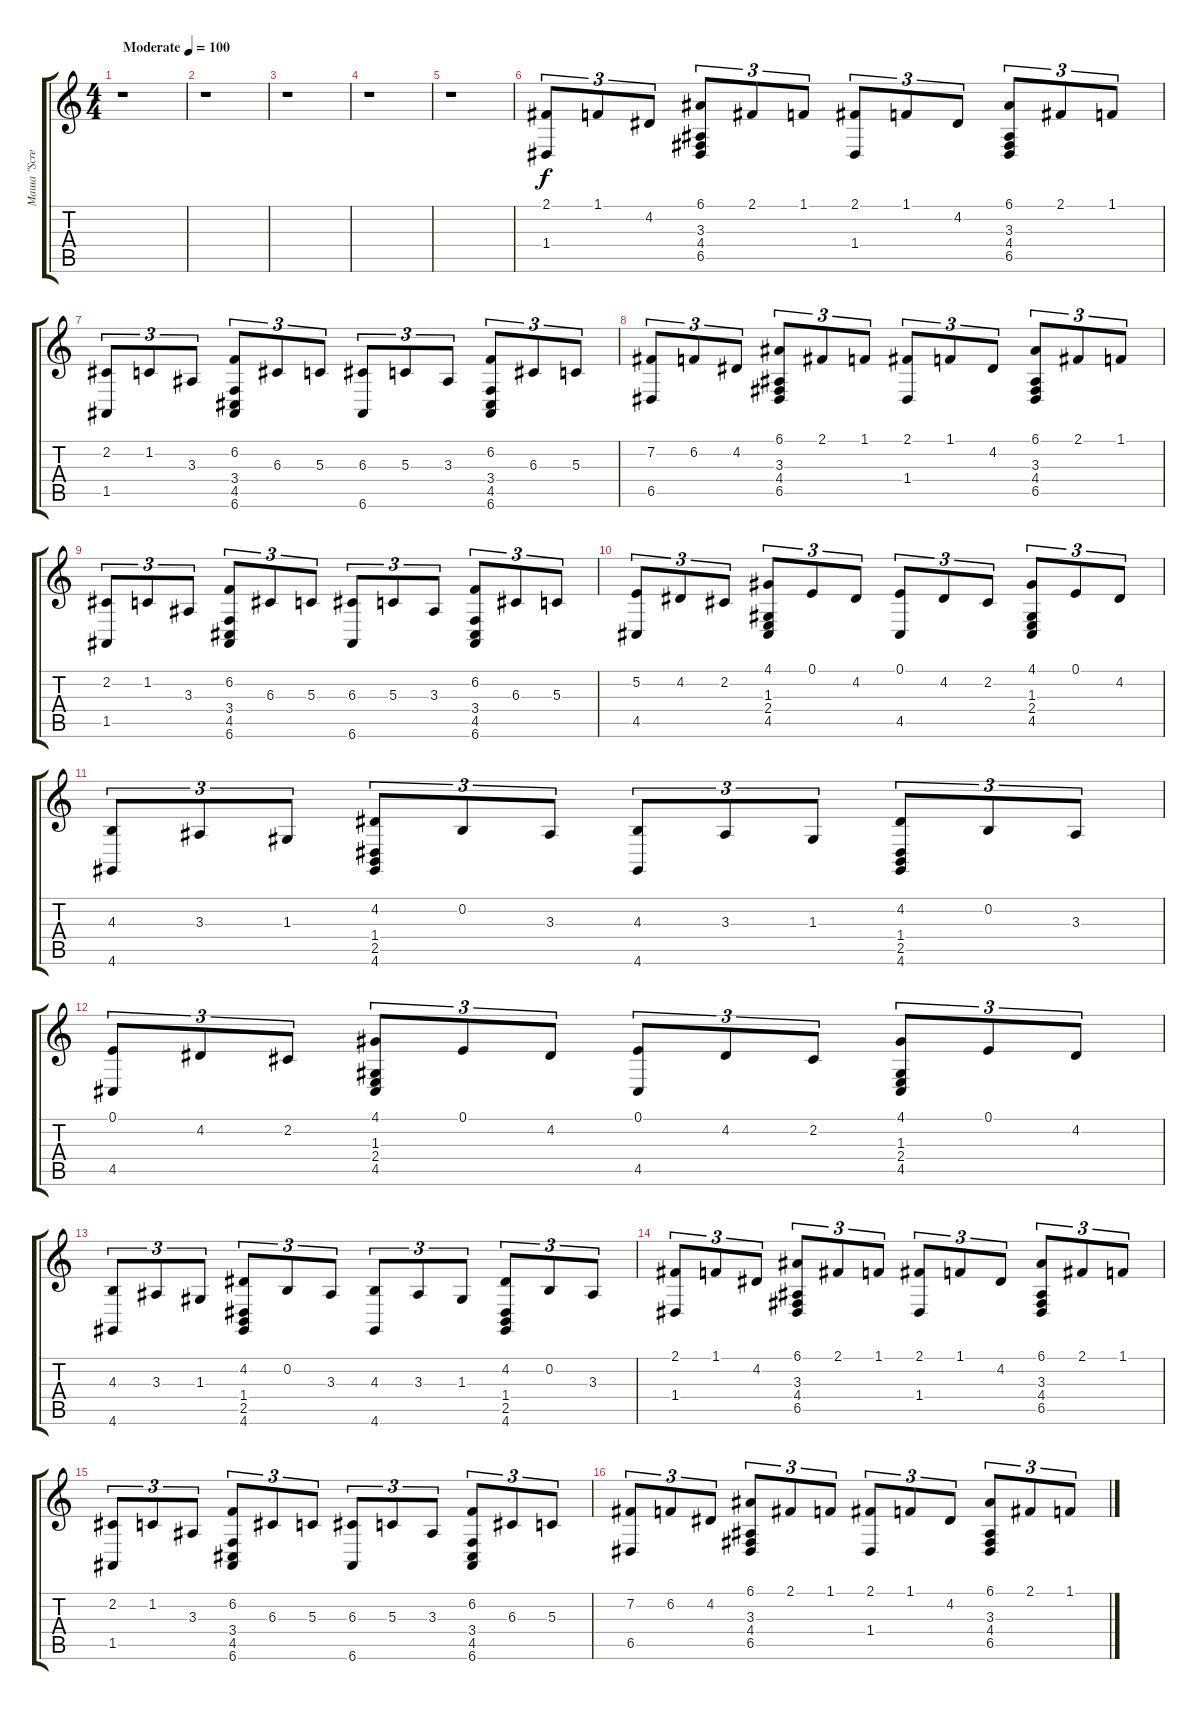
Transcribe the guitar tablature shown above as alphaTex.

\track ("Маша \"Scream\"" "Маша \"Scre") {instrument acousticgrandpiano}
\staff {score tabs}
\tuning (E4 B3 G3 D3 A2 E2) {hide}
\ts (4 4)
\tempo (100 "Moderate")
\clef g2
\ks c
r.1{dy f instrument acousticgrandpiano} |
r.1 |
r.1 |
r.1 |
r.1 |
(2.1 1.4).8{tu (3 2)} 1.1.8{tu (3 2)} 4.2.8{tu (3 2)} (6.1 3.3 4.4 6.5).8{tu (3 2)} 2.1.8{tu (3 2)} 1.1.8{tu (3 2)} (2.1 1.4).8{tu (3 2)} 1.1.8{tu (3 2)} 4.2.8{tu (3 2)} (6.1 3.3 4.4 6.5).8{tu (3 2)} 2.1.8{tu (3 2)} 1.1.8{tu (3 2)} |
(2.2 1.5).8{tu (3 2)} 1.2.8{tu (3 2)} 3.3.8{tu (3 2)} (6.2 3.4 4.5 6.6).8{tu (3 2)} 6.3.8{tu (3 2)} 5.3.8{tu (3 2)} (6.3 6.6).8{tu (3 2)} 5.3.8{tu (3 2)} 3.3.8{tu (3 2)} (6.2 3.4 4.5 6.6).8{tu (3 2)} 6.3.8{tu (3 2)} 5.3.8{tu (3 2)} |
(7.2 6.5).8{tu (3 2)} 6.2.8{tu (3 2)} 4.2.8{tu (3 2)} (6.1 3.3 4.4 6.5).8{tu (3 2)} 2.1.8{tu (3 2)} 1.1.8{tu (3 2)} (2.1 1.4).8{tu (3 2)} 1.1.8{tu (3 2)} 4.2.8{tu (3 2)} (6.1 3.3 4.4 6.5).8{tu (3 2)} 2.1.8{tu (3 2)} 1.1.8{tu (3 2)} |
(2.2 1.5).8{tu (3 2)} 1.2.8{tu (3 2)} 3.3.8{tu (3 2)} (6.2 3.4 4.5 6.6).8{tu (3 2)} 6.3.8{tu (3 2)} 5.3.8{tu (3 2)} (6.3 6.6).8{tu (3 2)} 5.3.8{tu (3 2)} 3.3.8{tu (3 2)} (6.2 3.4 4.5 6.6).8{tu (3 2)} 6.3.8{tu (3 2)} 5.3.8{tu (3 2)} |
(5.2 4.5).8{tu (3 2)} 4.2.8{tu (3 2)} 2.2.8{tu (3 2)} (4.1 1.3 2.4 4.5).8{tu (3 2)} 0.1.8{tu (3 2)} 4.2.8{tu (3 2)} (0.1 4.5).8{tu (3 2)} 4.2.8{tu (3 2)} 2.2.8{tu (3 2)} (4.1 1.3 2.4 4.5).8{tu (3 2)} 0.1.8{tu (3 2)} 4.2.8{tu (3 2)} |
(4.3 4.6).8{tu (3 2)} 3.3.8{tu (3 2)} 1.3.8{tu (3 2)} (4.2 1.4 2.5 4.6).8{tu (3 2)} 0.2.8{tu (3 2)} 3.3.8{tu (3 2)} (4.3 4.6).8{tu (3 2)} 3.3.8{tu (3 2)} 1.3.8{tu (3 2)} (4.2 1.4 2.5 4.6).8{tu (3 2)} 0.2.8{tu (3 2)} 3.3.8{tu (3 2)} |
(0.1 4.5).8{tu (3 2)} 4.2.8{tu (3 2)} 2.2.8{tu (3 2)} (4.1 1.3 2.4 4.5).8{tu (3 2)} 0.1.8{tu (3 2)} 4.2.8{tu (3 2)} (0.1 4.5).8{tu (3 2)} 4.2.8{tu (3 2)} 2.2.8{tu (3 2)} (4.1 1.3 2.4 4.5).8{tu (3 2)} 0.1.8{tu (3 2)} 4.2.8{tu (3 2)} |
(4.3 4.6).8{tu (3 2)} 3.3.8{tu (3 2)} 1.3.8{tu (3 2)} (4.2 1.4 2.5 4.6).8{tu (3 2)} 0.2.8{tu (3 2)} 3.3.8{tu (3 2)} (4.3 4.6).8{tu (3 2)} 3.3.8{tu (3 2)} 1.3.8{tu (3 2)} (4.2 1.4 2.5 4.6).8{tu (3 2)} 0.2.8{tu (3 2)} 3.3.8{tu (3 2)} |
(2.1 1.4).8{tu (3 2)} 1.1.8{tu (3 2)} 4.2.8{tu (3 2)} (6.1 3.3 4.4 6.5).8{tu (3 2)} 2.1.8{tu (3 2)} 1.1.8{tu (3 2)} (2.1 1.4).8{tu (3 2)} 1.1.8{tu (3 2)} 4.2.8{tu (3 2)} (6.1 3.3 4.4 6.5).8{tu (3 2)} 2.1.8{tu (3 2)} 1.1.8{tu (3 2)} |
(2.2 1.5).8{tu (3 2)} 1.2.8{tu (3 2)} 3.3.8{tu (3 2)} (6.2 3.4 4.5 6.6).8{tu (3 2)} 6.3.8{tu (3 2)} 5.3.8{tu (3 2)} (6.3 6.6).8{tu (3 2)} 5.3.8{tu (3 2)} 3.3.8{tu (3 2)} (6.2 3.4 4.5 6.6).8{tu (3 2)} 6.3.8{tu (3 2)} 5.3.8{tu (3 2)} |
(7.2 6.5).8{tu (3 2)} 6.2.8{tu (3 2)} 4.2.8{tu (3 2)} (6.1 3.3 4.4 6.5).8{tu (3 2)} 2.1.8{tu (3 2)} 1.1.8{tu (3 2)} (2.1 1.4).8{tu (3 2)} 1.1.8{tu (3 2)} 4.2.8{tu (3 2)} (6.1 3.3 4.4 6.5).8{tu (3 2)} 2.1.8{tu (3 2)} 1.1.8{tu (3 2)}
